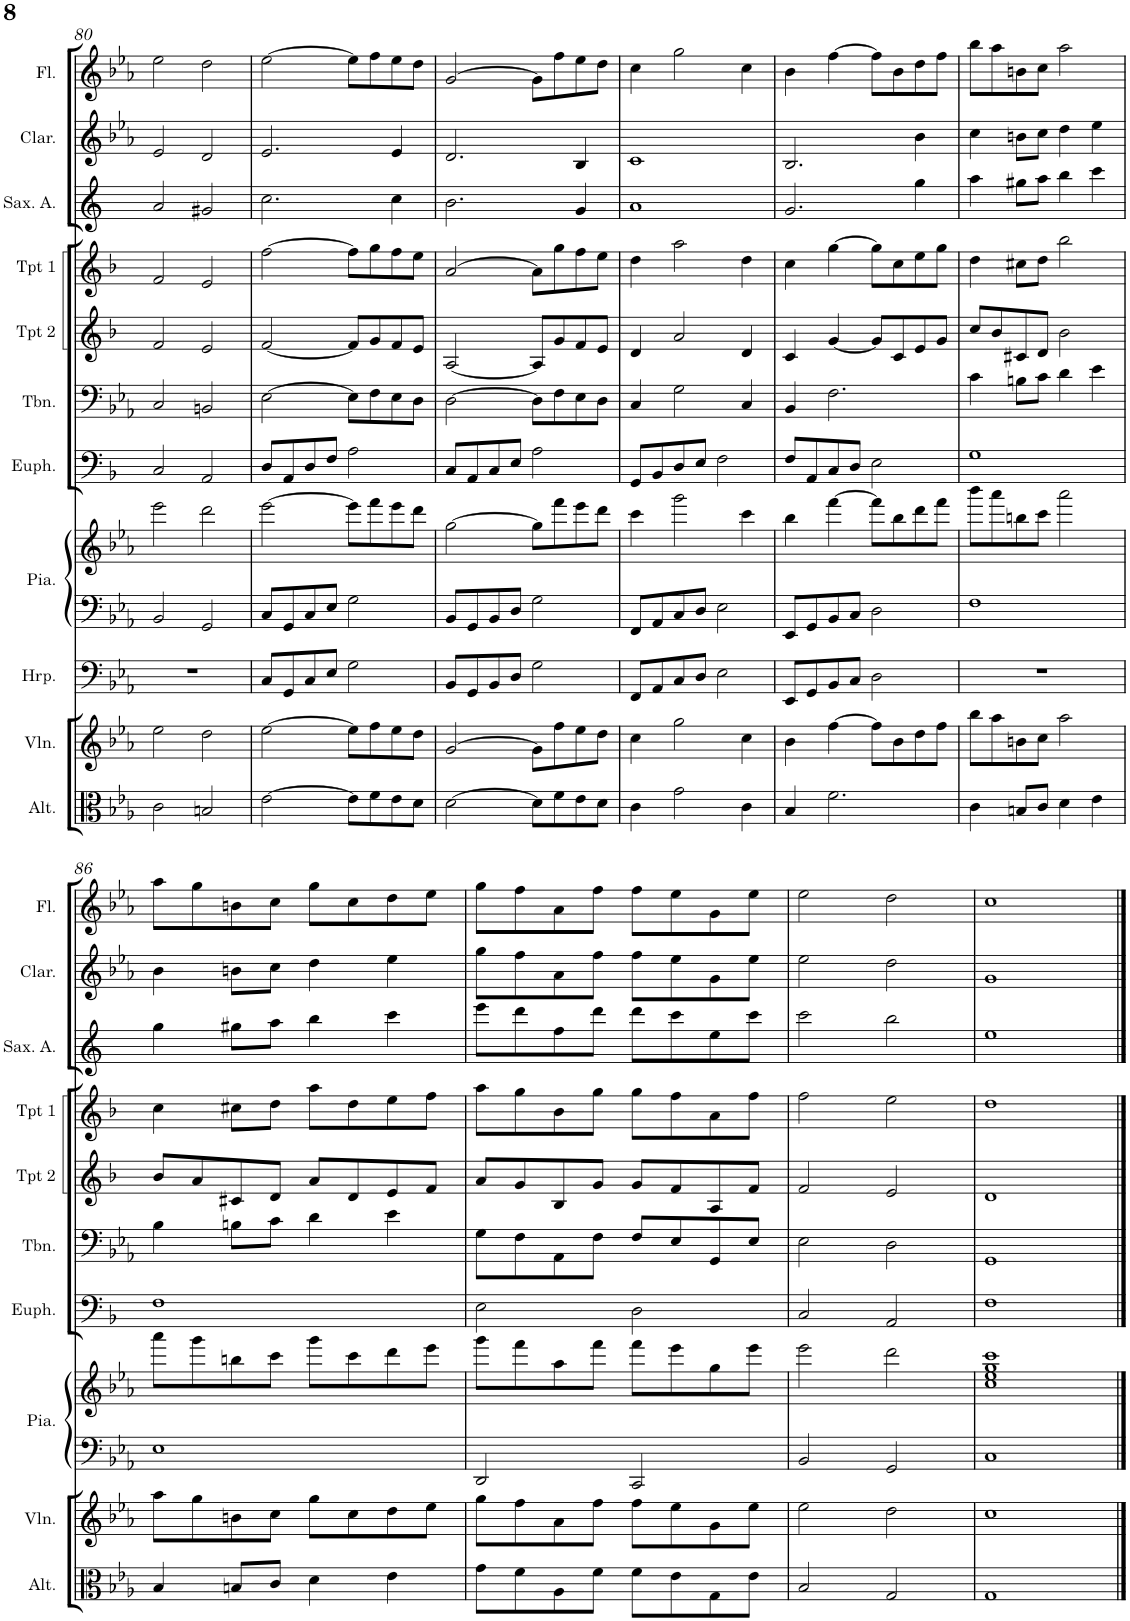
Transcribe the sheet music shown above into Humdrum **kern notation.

**kern	**kern	**kern	**kern	**kern	**kern	**kern	**kern	**kern	**kern	**kern	**kern
*part11	*part10	*part9	*part8	*part8	*part7	*part6	*part5	*part4	*part3	*part2	*part1
*staff12	*staff11	*staff10	*staff9	*staff8	*staff7	*staff6	*staff5	*staff4	*staff3	*staff2	*staff1
*I"Alto	*I"Violon	*I"Harpe	*I"Piano	*	*I"Euphonium	*I"Trombone	*I"Trompette en Sib 2	*I"Trompette en Sib 1	*I"Saxophone alto	*I"Clarinette en Ut	*I"Flûte
*I'Alt.	*I'Vln.	*I'Hrp.	*I'Pia.	*	*I'Euph.	*I'Tbn.	*I'Tpt 2	*I'Tpt 1	*I'Sax. A.	*I'Clar.	*I'Fl.
!!LO:PB:g=z
*clefC3	*clefG2	*clefF4	*clefF4	*clefG2	*clefF4	*clefF4	*clefG2	*clefG2	*clefG2	*clefG2	*clefG2
*	*	*	*	*	*Trd1c2	*	*Trd1c2	*Trd1c2	*Trd5c9	*Trd1c2	*
*k[b-e-a-]	*k[b-e-a-]	*k[b-e-a-]	*k[b-e-a-]	*k[b-e-a-]	*k[b-]	*k[b-e-a-]	*k[b-]	*k[b-]	*k[]	*k[b-e-a-]	*k[b-e-a-]
*M4/4	*M4/4	*M4/4	*M4/4	*M4/4	*M4/4	*M4/4	*M4/4	*M4/4	*M4/4	*M4/4	*M4/4
=80	=80	=80	=80	=80	=80	=80	=80	=80	=80	=80	=80
2c\	2ee-\	1r	2BB-/	2eee-\	2C/	2C/	2f/	2f/	2a/	2e-/	2ee-\
2Bn/	2dd\	.	2GG/	2ddd\	2AA/	2BBn/	2e/	2e/	2g#X/	2d/	2dd\
=81	=81	=81	=81	=81	=81	=81	=81	=81	=81	=81	=81
[2e-\	[2ee-\	8C/L	8C/L	[2eee-\	8D/L	[2E-\	[2f/	[2ff\	2.cc\	2.e-/	[2ee-\
.	.	8GG/	8GG/	.	8AA/	.	.	.	.	.	.
.	.	8C/	8C/	.	8D/	.	.	.	.	.	.
.	.	8E-/J	8E-/J	.	8F/J	.	.	.	.	.	.
8e-\L]	8ee-\L]	2G\	2G\	8eee-\L]	2A\	8E-\L]	8f/L]	8ff\L]	.	.	8ee-\L]
8f\	8ff\	.	.	8fff\	.	8F\	8g/	8gg\	.	.	8ff\
8e-\	8ee-\	.	.	8eee-\	.	8E-\	8f/	8ff\	4cc\	4e-/	8ee-\
8d\J	8dd\J	.	.	8ddd\J	.	8D\J	8e/J	8ee\J	.	.	8dd\J
=82	=82	=82	=82	=82	=82	=82	=82	=82	=82	=82	=82
[2d\	[2g/	8BB-/L	8BB-/L	[2gg\	8C/L	[2D\	[2A/	[2a/	2.b\	2.d/	[2g/
.	.	8GG/	8GG/	.	8AA/	.	.	.	.	.	.
.	.	8BB-/	8BB-/	.	8C/	.	.	.	.	.	.
.	.	8D/J	8D/J	.	8E/J	.	.	.	.	.	.
8d\L]	8g\L]	2G\	2G\	8gg\L]	2A\	8D\L]	8A/L]	8a\L]	.	.	8g\L]
8f\	8ff\	.	.	8fff\	.	8F\	8g/	8gg\	.	.	8ff\
8e-\	8ee-\	.	.	8eee-\	.	8E-\	8f/	8ff\	4g/	4B-/	8ee-\
8d\J	8dd\J	.	.	8ddd\J	.	8D\J	8e/J	8ee\J	.	.	8dd\J
=83	=83	=83	=83	=83	=83	=83	=83	=83	=83	=83	=83
4c\	4cc\	8FF/L	8FF/L	4ccc\	8GG/L	4C/	4d/	4dd\	1a	1c	4cc\
.	.	8AA-/	8AA-/	.	8BB-/	.	.	.	.	.	.
2g\	2gg\	8C/	8C/	2ggg\	8D/	2G\	2a/	2aa\	.	.	2gg\
.	.	8D/J	8D/J	.	8E/J	.	.	.	.	.	.
.	.	2E-\	2E-\	.	2F\	.	.	.	.	.	.
4c\	4cc\	.	.	4ccc\	.	4C/	4d/	4dd\	.	.	4cc\
=84	=84	=84	=84	=84	=84	=84	=84	=84	=84	=84	=84
4B-/	4b-\	8EE-/L	8EE-/L	4bb-\	8F/L	4BB-/	4c/	4cc\	2.g/	2.B-/	4b-\
.	.	8GG/	8GG/	.	8AA/	.	.	.	.	.	.
2.f\	[4ff\	8BB-/	8BB-/	[4fff\	8C/	2.F\	[4g/	[4gg\	.	.	[4ff\
.	.	8C/J	8C/J	.	8D/J	.	.	.	.	.	.
.	8ff\L]	2D\	2D\	8fff\L]	2E\	.	8g/L]	8gg\L]	.	.	8ff\L]
.	8b-\	.	.	8bb-\	.	.	8c/	8cc\	.	.	8b-\
.	8dd\	.	.	8ddd\	.	.	8e/	8ee\	4gg\	4b-\	8dd\
.	8ff\J	.	.	8fff\J	.	.	8g/J	8gg\J	.	.	8ff\J
=85	=85	=85	=85	=85	=85	=85	=85	=85	=85	=85	=85
4c\	8bb-\L	1r	1F	8bbb-\L	1G	4c\	8cc/L	4dd\	4aa\	4cc\	8bb-\L
.	8aa-\	.	.	8aaa-\	.	.	8b-/	.	.	.	8aa-\
8Bn/L	8bn\	.	.	8bbn\	.	8Bn\L	8c#X/	8cc#X\L	8gg#X\L	8bn\L	8bn\
8c/J	8cc\J	.	.	8ccc\J	.	8c\J	8d/J	8dd\J	8aa\J	8cc\J	8cc\J
4d\	2aa-\	.	.	2aaa-\	.	4d\	2b-\	2bb-\	4bb\	4dd\	2aa-\
4e-\	.	.	.	.	.	4e-\	.	.	4ccc\	4ee-\	.
!!LO:LB:g=z
=86	=86	=86	=86	=86	=86	=86	=86	=86	=86	=86	=86
4B-/	8aa-\L	1r	1E-	8aaa-\L	1F	4B-\	8b-/L	4cc\	4gg\	4b-\	8aa-\L
.	8gg\	.	.	8ggg\	.	.	8a/	.	.	.	8gg\
8Bn/L	8bn\	.	.	8bbn\	.	8Bn\L	8c#X/	8cc#X\L	8gg#X\L	8bn\L	8bn\
8c/J	8cc\J	.	.	8ccc\J	.	8c\J	8d/J	8dd\J	8aa\J	8cc\J	8cc\J
4d\	8gg\L	.	.	8ggg\L	.	4d\	8a/L	8aa\L	4bb\	4dd\	8gg\L
.	8cc\	.	.	8ccc\	.	.	8d/	8dd\	.	.	8cc\
4e-\	8dd\	.	.	8ddd\	.	4e-\	8e/	8ee\	4ccc\	4ee-\	8dd\
.	8ee-\J	.	.	8eee-\J	.	.	8f/J	8ff\J	.	.	8ee-\J
=87	=87	=87	=87	=87	=87	=87	=87	=87	=87	=87	=87
8g\L	8gg\L	1r	2DD/	8ggg\L	2E\	8G\L	8a/L	8aa\L	8eee\L	8gg\L	8gg\L
8f\	8ff\	.	.	8fff\	.	8F\	8g/	8gg\	8ddd\	8ff\	8ff\
8A-\	8a-\	.	.	8aa-\	.	8AA-\	8B-/	8b-\	8ff\	8a-\	8a-\
8f\J	8ff\J	.	.	8fff\J	.	8F\J	8g/J	8gg\J	8ddd\J	8ff\J	8ff\J
8f\L	8ff\L	.	2CC/	8fff\L	2D\	8F/L	8g/L	8gg\L	8ddd\L	8ff\L	8ff\L
8e-\	8ee-\	.	.	8eee-\	.	8E-/	8f/	8ff\	8ccc\	8ee-\	8ee-\
8G\	8g\	.	.	8gg\	.	8GG/	8A/	8a\	8ee\	8g\	8g\
8e-\J	8ee-\J	.	.	8eee-\J	.	8E-/J	8f/J	8ff\J	8ccc\J	8ee-\J	8ee-\J
=88	=88	=88	=88	=88	=88	=88	=88	=88	=88	=88	=88
2B-/	2ee-\	1r	2BB-/	2eee-\	2C/	2E-\	2f/	2ff\	2ccc\	2ee-\	2ee-\
2G/	2dd\	.	2GG/	2ddd\	2AA/	2D\	2e/	2ee\	2bb\	2dd\	2dd\
=89	=89	=89	=89	=89	=89	=89	=89	=89	=89	=89	=89
1G	1cc	1r	1C	1cc 1ee- 1gg 1ccc	1F	1GG	1d	1dd	1ee	1g	1cc
==	==	==	==	==	==	==	==	==	==	==	==
*-	*-	*-	*-	*-	*-	*-	*-	*-	*-	*-	*-
